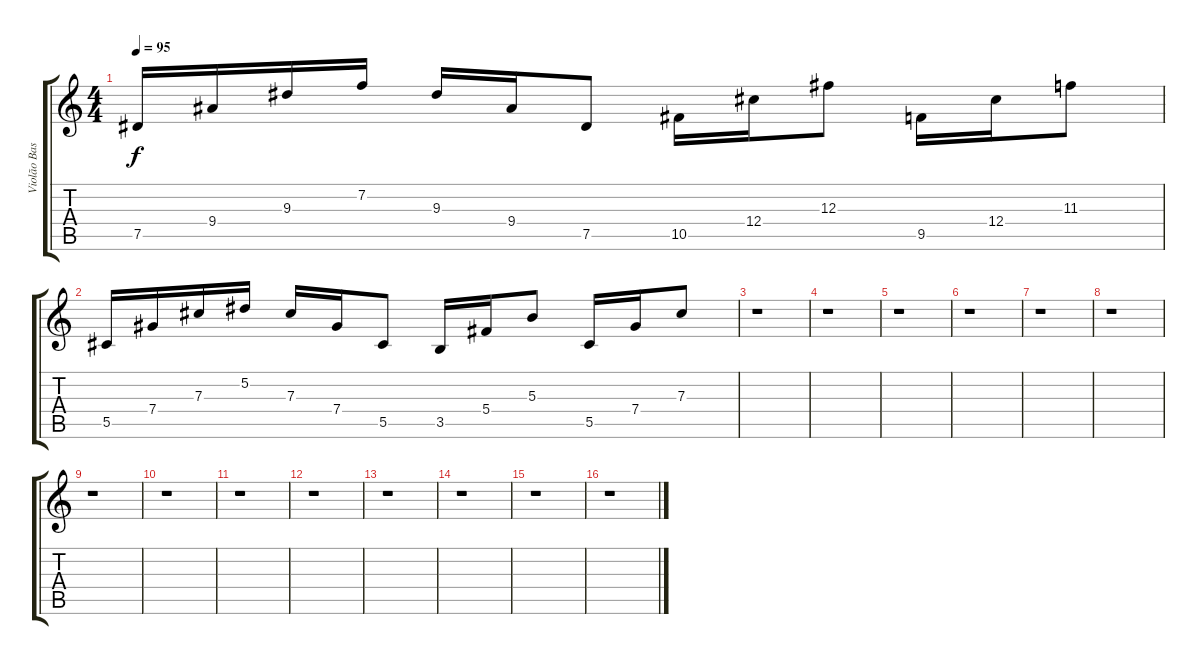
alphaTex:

\track ("Violão Base" "Violão Bas") {instrument acousticguitarsteel}
\staff {score tabs}
\tuning (Eb4 Bb3 Gb3 Db3 Ab2 Eb2) {hide}
\ts (4 4)
\tempo 95
\clef g2
\ks c
7.5.16{dy f} 9.4.16 9.3.16 7.2.16 9.3.16 9.4.16 7.5.8 10.5.16 12.4.16 12.3.8 9.5.16 12.4.16 11.3.8 |
5.5.16 7.4.16 7.3.16 5.2.16 7.3.16 7.4.16 5.5.8 3.5.16 5.4.16 5.3.8 5.5.16 7.4.16 7.3.8 |
r.1 |
r.1 |
r.1 |
r.1 |
r.1 |
r.1 |
r.1 |
r.1 |
r.1 |
r.1 |
r.1 |
r.1 |
r.1 |
r.1
